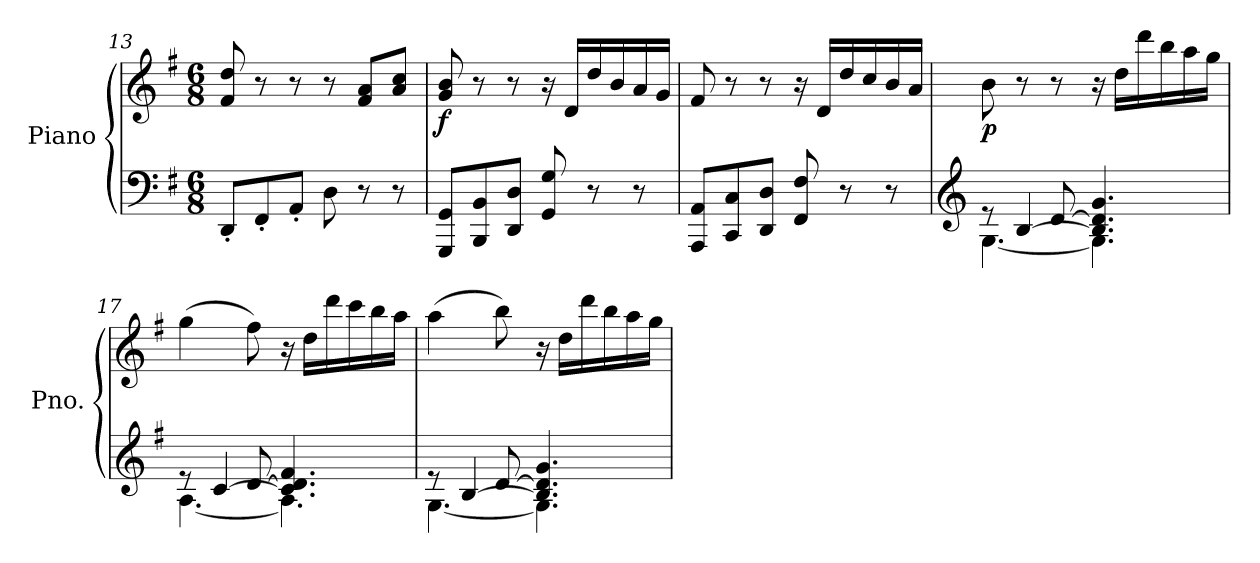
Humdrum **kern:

**kern	**kern	**dynam
*part1	*part1	*part1
*staff2	*staff1	*staff1/2
*I"Piano	*	*
*I'Pno.	*	*
*clefF4	*clefG2	*
*k[f#]	*k[f#]	*
*M6/8	*M6/8	*
=13	=13	=13
8DD'/L	8f#/ 8dd/	.
8FF#'/	8r	.
8AA'/J	8r	.
8D\	8r	.
8r	8f#/ 8a/L	.
8r	8a/ 8cc/J	.
=14	=14	=14
!	!	!LO:DY:b
8GGG/ 8GG/L	8g/ 8b/	f
8BBB/ 8BB/	8r	.
8DD/ 8D/J	8r	.
8GG/ 8G/	16r	.
.	16d/LL	.
8r	16dd/	.
.	16b/	.
8r	16a/	.
.	16g/JJ	.
=15	=15	=15
8AAA/ 8AA/L	8f#/	.
8CC/ 8C/	8r	.
8DD/ 8D/J	8r	.
8FF#/ 8F#/	16r	.
.	16d/LL	.
8r	16dd/	.
.	16cc/	.
8r	16b/	.
.	16a/JJ	.
=16	=16	=16
*clefG2	*	*
*^	*	*
*	*^	*	*
!	!	!	!	!LO:DY:b
8re	[4.G\	4ryy	8b\	p
[4B/	.	.	8r	.
.	.	[8d/	8r	.
4.B/] 4.d/] 4.g/	4.G\]	4.ryy	16r	.
.	.	.	16dd\LL	.
.	.	.	16ddd\	.
.	.	.	16bb\	.
.	.	.	16aa\	.
.	.	.	16gg\JJ	.
!!LO:LB:g=z
=17	=17	=17	=17	=17
8re	[4.A\	4ryy	(>4gg\	.
[4c/	.	.	.	.
.	.	[8d/	8ff#\)	.
4.c/] 4.d/] 4.f#/	4.A\]	4.ryy	16r	.
.	.	.	16dd\LL	.
.	.	.	16ddd\	.
.	.	.	16ccc\	.
.	.	.	16bb\	.
.	.	.	16aa\JJ	.
=18	=18	=18	=18	=18
8re	[4.G\	4ryy	(>4aa\	.
[4B/	.	.	.	.
.	.	[8d/	8bb\)	.
4.B/] 4.d/] 4.g/	4.G\]	4.ryy	16r	.
.	.	.	16dd\LL	.
.	.	.	16ddd\	.
.	.	.	16bb\	.
.	.	.	16aa\	.
.	.	.	16gg\JJ	.
*v	*v	*v	*	*
=	=	=
*-	*-	*-
